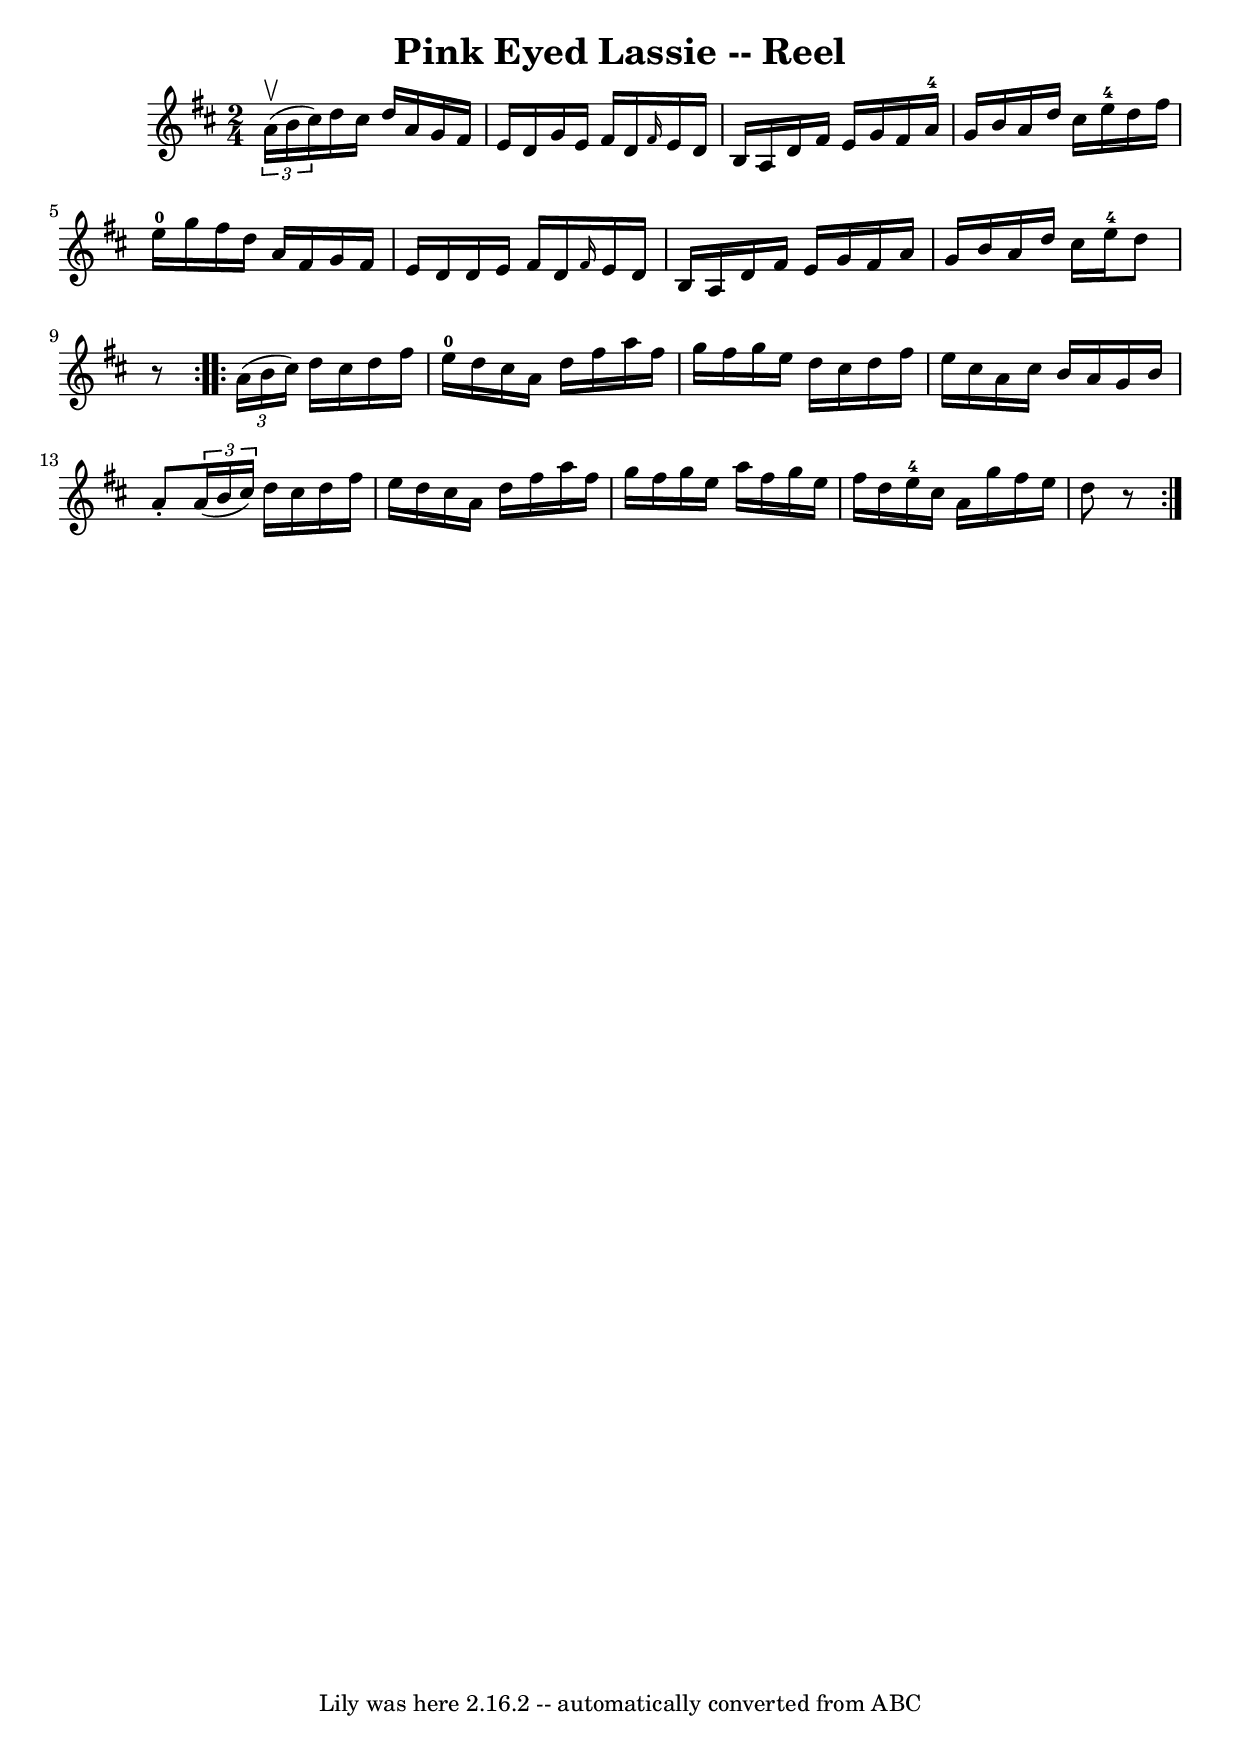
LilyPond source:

\version "2.7.40"
\include "Mammoth.ily"
\header {
	%% book = "Ryan's Mammoth Collection"
	crossRefNumber = "1"
	footnotes = "\\\\320"
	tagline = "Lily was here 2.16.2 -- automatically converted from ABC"
	title = "Pink Eyed Lassie -- Reel"
}
voicedefault =  {


\repeat volta 2 {
\time 2/4 
\key d \major   \times 2/3 { a'16^\upbow(b'16 cis''16) } 
|
 d''16 cis''16 d''16 a'16 g'16 fis'16 e'16    
d'16    |
 g'16 e'16 fis'16 d'16  \grace { fis'16  } e'16 
 d'16 b16 a16    |
 d'16 fis'16 e'16 g'16 fis'16    
a'16-4 g'16 b'16    |
 a'16 d''16 cis''16 e''16-4   
d''16 fis''16 e''16-0 g''16    |
 fis''16 d''16 a'16 
 fis'16 g'16 fis'16 e'16 d'16    |
 d'16 e'16    
fis'16 d'16  \grace { fis'16  } e'16 d'16 b16 a16    |
  
 d'16 fis'16 e'16 g'16 fis'16 a'16 g'16 b'16    |
   
a'16 d''16 cis''16 e''16-4 d''8    r8   }     \repeat volta 2 {   
\times 2/3 { a'16 (b'16 cis''16) } |
 d''16 cis''16    
d''16 fis''16 e''16-0 d''16 cis''16 a'16    |
 d''16 
 fis''16 a''16 fis''16 g''16 fis''16 g''16 e''16    
|
 d''16 cis''16 d''16 fis''16 e''16 cis''16 a'16    
cis''16    |
 b'16 a'16 g'16 b'16 a'8 -.   \times 2/3 {   
a'16 (b'16 cis''16) }   |
 d''16 cis''16 d''16    
fis''16 e''16 d''16 cis''16 a'16    |
 d''16 fis''16    
a''16 fis''16 g''16 fis''16 g''16 e''16    |
 a''16    
fis''16 g''16 e''16 fis''16 d''16 e''16-4 cis''16    
|
 a'16 g''16 fis''16 e''16 d''8    r8   }   
}

\score{
    <<

	\context Staff="default"
	{
	    \voicedefault 
	}

    >>
	\layout {
	}
	\midi {}
}
